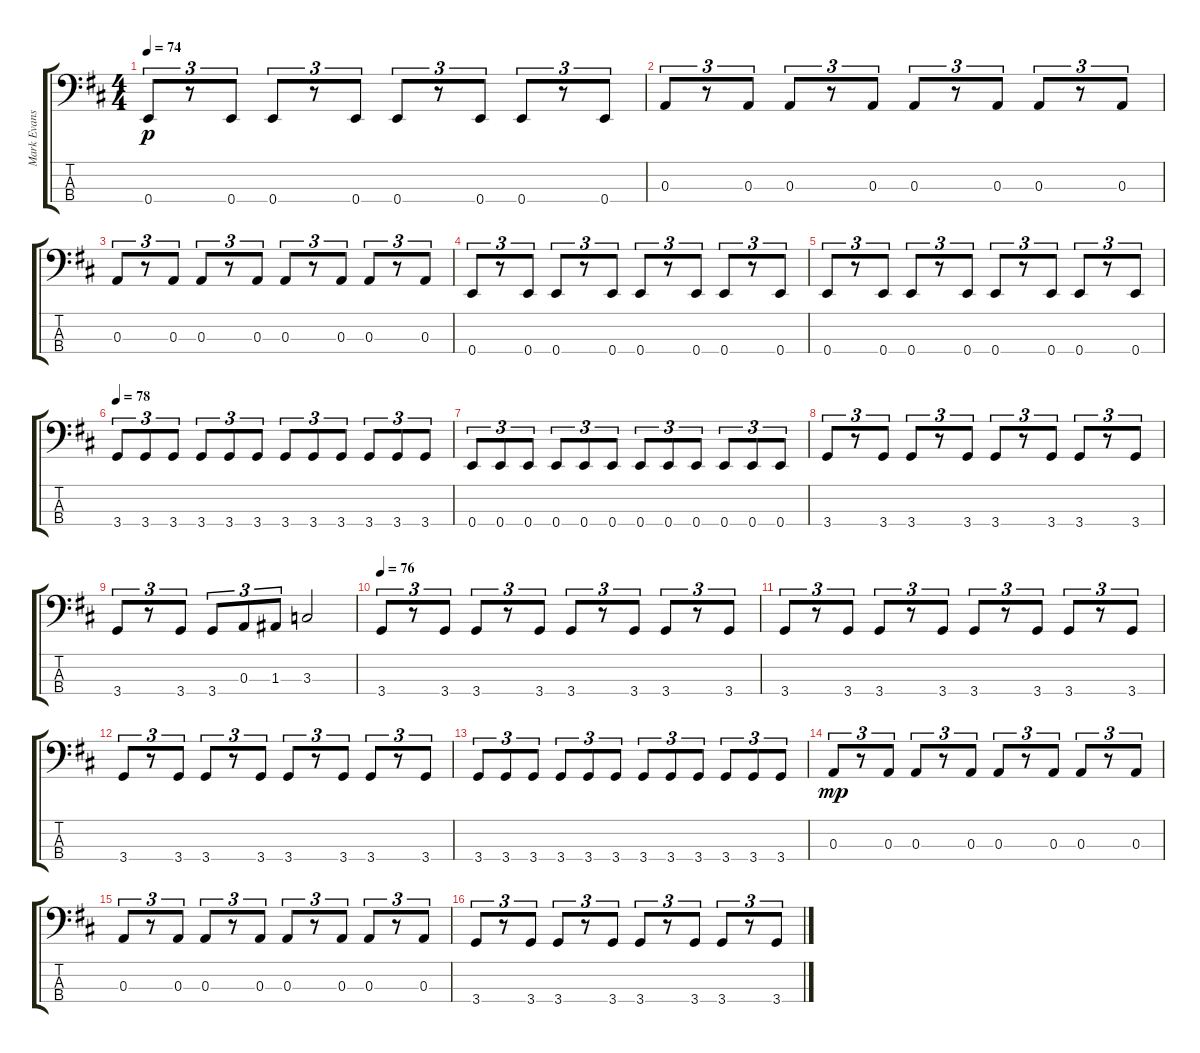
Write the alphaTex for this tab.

\track ("Mark Evans - Bass" "Mark Evans") {instrument electricbasspick}
\staff {score tabs}
\tuning (G2 D2 A1 E1) {hide}
\ts (4 4)
\tempo 74
\clef f4
\ks d
0.4.8{tu (3 2) dy p} r.8{tu (3 2)} 0.4.8{tu (3 2)} 0.4.8{tu (3 2)} r.8{tu (3 2)} 0.4.8{tu (3 2)} 0.4.8{tu (3 2)} r.8{tu (3 2)} 0.4.8{tu (3 2)} 0.4.8{tu (3 2)} r.8{tu (3 2)} 0.4.8{tu (3 2)} |
0.3.8{tu (3 2)} r.8{tu (3 2)} 0.3.8{tu (3 2)} 0.3.8{tu (3 2)} r.8{tu (3 2)} 0.3.8{tu (3 2)} 0.3.8{tu (3 2)} r.8{tu (3 2)} 0.3.8{tu (3 2)} 0.3.8{tu (3 2)} r.8{tu (3 2)} 0.3.8{tu (3 2)} |
0.3.8{tu (3 2)} r.8{tu (3 2)} 0.3.8{tu (3 2)} 0.3.8{tu (3 2)} r.8{tu (3 2)} 0.3.8{tu (3 2)} 0.3.8{tu (3 2)} r.8{tu (3 2)} 0.3.8{tu (3 2)} 0.3.8{tu (3 2)} r.8{tu (3 2)} 0.3.8{tu (3 2)} |
0.4.8{tu (3 2)} r.8{tu (3 2)} 0.4.8{tu (3 2)} 0.4.8{tu (3 2)} r.8{tu (3 2)} 0.4.8{tu (3 2)} 0.4.8{tu (3 2)} r.8{tu (3 2)} 0.4.8{tu (3 2)} 0.4.8{tu (3 2)} r.8{tu (3 2)} 0.4.8{tu (3 2)} |
0.4.8{tu (3 2)} r.8{tu (3 2)} 0.4.8{tu (3 2)} 0.4.8{tu (3 2)} r.8{tu (3 2)} 0.4.8{tu (3 2)} 0.4.8{tu (3 2)} r.8{tu (3 2)} 0.4.8{tu (3 2)} 0.4.8{tu (3 2)} r.8{tu (3 2)} 0.4.8{tu (3 2)} |
\tempo 78
3.4.8{tu (3 2)} 3.4.8{tu (3 2)} 3.4.8{tu (3 2)} 3.4.8{tu (3 2)} 3.4.8{tu (3 2)} 3.4.8{tu (3 2)} 3.4.8{tu (3 2)} 3.4.8{tu (3 2)} 3.4.8{tu (3 2)} 3.4.8{tu (3 2)} 3.4.8{tu (3 2)} 3.4.8{tu (3 2)} |
0.4.8{tu (3 2)} 0.4.8{tu (3 2)} 0.4.8{tu (3 2)} 0.4.8{tu (3 2)} 0.4.8{tu (3 2)} 0.4.8{tu (3 2)} 0.4.8{tu (3 2)} 0.4.8{tu (3 2)} 0.4.8{tu (3 2)} 0.4.8{tu (3 2)} 0.4.8{tu (3 2)} 0.4.8{tu (3 2)} |
3.4.8{tu (3 2)} r.8{tu (3 2)} 3.4.8{tu (3 2)} 3.4.8{tu (3 2)} r.8{tu (3 2)} 3.4.8{tu (3 2)} 3.4.8{tu (3 2)} r.8{tu (3 2)} 3.4.8{tu (3 2)} 3.4.8{tu (3 2)} r.8{tu (3 2)} 3.4.8{tu (3 2)} |
3.4.8{tu (3 2)} r.8{tu (3 2)} 3.4.8{tu (3 2)} 3.4.8{tu (3 2)} 0.3.8{tu (3 2)} 1.3.8{tu (3 2)} 3.3.2 |
\tempo 76
3.4.8{tu (3 2)} r.8{tu (3 2)} 3.4.8{tu (3 2)} 3.4.8{tu (3 2)} r.8{tu (3 2)} 3.4.8{tu (3 2)} 3.4.8{tu (3 2)} r.8{tu (3 2)} 3.4.8{tu (3 2)} 3.4.8{tu (3 2)} r.8{tu (3 2)} 3.4.8{tu (3 2)} |
3.4.8{tu (3 2)} r.8{tu (3 2)} 3.4.8{tu (3 2)} 3.4.8{tu (3 2)} r.8{tu (3 2)} 3.4.8{tu (3 2)} 3.4.8{tu (3 2)} r.8{tu (3 2)} 3.4.8{tu (3 2)} 3.4.8{tu (3 2)} r.8{tu (3 2)} 3.4.8{tu (3 2)} |
3.4.8{tu (3 2)} r.8{tu (3 2)} 3.4.8{tu (3 2)} 3.4.8{tu (3 2)} r.8{tu (3 2)} 3.4.8{tu (3 2)} 3.4.8{tu (3 2)} r.8{tu (3 2)} 3.4.8{tu (3 2)} 3.4.8{tu (3 2)} r.8{tu (3 2)} 3.4.8{tu (3 2)} |
3.4.8{tu (3 2)} 3.4.8{tu (3 2)} 3.4.8{tu (3 2)} 3.4.8{tu (3 2)} 3.4.8{tu (3 2)} 3.4.8{tu (3 2)} 3.4.8{tu (3 2)} 3.4.8{tu (3 2)} 3.4.8{tu (3 2)} 3.4.8{tu (3 2)} 3.4.8{tu (3 2)} 3.4.8{tu (3 2)} |
0.3.8{tu (3 2) dy mp} r.8{tu (3 2)} 0.3.8{tu (3 2)} 0.3.8{tu (3 2)} r.8{tu (3 2)} 0.3.8{tu (3 2)} 0.3.8{tu (3 2)} r.8{tu (3 2)} 0.3.8{tu (3 2)} 0.3.8{tu (3 2)} r.8{tu (3 2)} 0.3.8{tu (3 2)} |
0.3.8{tu (3 2)} r.8{tu (3 2)} 0.3.8{tu (3 2)} 0.3.8{tu (3 2)} r.8{tu (3 2)} 0.3.8{tu (3 2)} 0.3.8{tu (3 2)} r.8{tu (3 2)} 0.3.8{tu (3 2)} 0.3.8{tu (3 2)} r.8{tu (3 2)} 0.3.8{tu (3 2)} |
3.4.8{tu (3 2)} r.8{tu (3 2)} 3.4.8{tu (3 2)} 3.4.8{tu (3 2)} r.8{tu (3 2)} 3.4.8{tu (3 2)} 3.4.8{tu (3 2)} r.8{tu (3 2)} 3.4.8{tu (3 2)} 3.4.8{tu (3 2)} r.8{tu (3 2)} 3.4.8{tu (3 2)}
